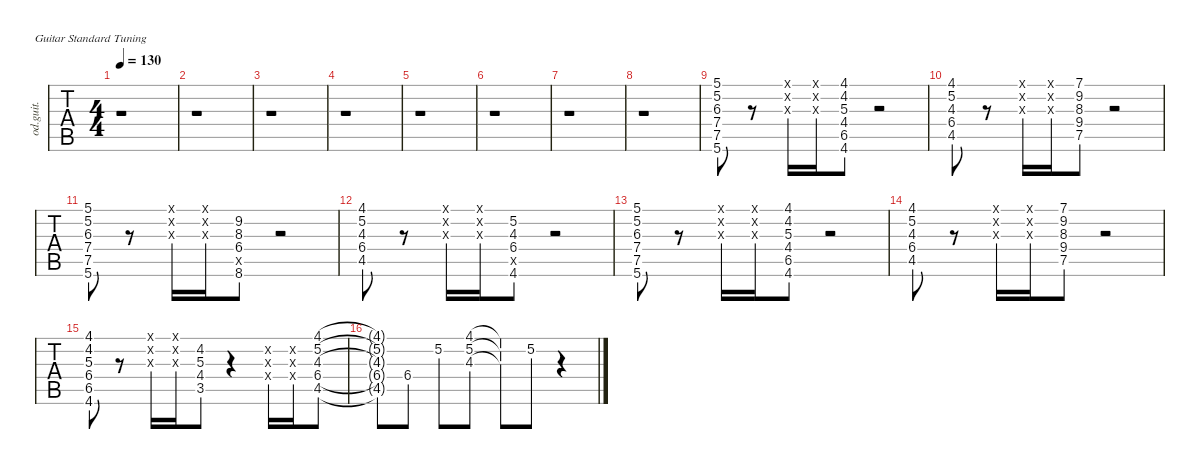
\defaultSystemsLayout 4
\hideDynamics
\bracketExtendMode nobrackets
\otherSystemsTrackNameOrientation horizontal
\track ("Overdriven Guitar" "od.guit.") {instrument overdrivenguitar}
\staff {tabs}
\tuning (E4 B3 G3 D3 A2 E2)
\ts (4 4)
\tempo 130
\clef g2
\ks c
r.1{dy mf} |
r.1 |
r.1 |
r.1 |
r.1 |
r.1 |
r.1 |
r.1 |
(5.1{st} 5.2{st} 6.3{st acc #} 7.4{st} 7.5{st} 5.6{st}).8 r.8 (0.1{x} 0.2{x} 0.3{x}).16 (0.1{x} 0.2{x} 0.3{x}).16 (4.2{st acc #} 5.3{st} 4.1{st acc #} 4.4{st acc #} 6.5{st acc #} 4.6{st acc #}).8 r.2 |
(4.1{acc #} 5.2 4.3{st} 6.4{acc #} 4.5{acc #}).8 r.8 (0.1{x} 0.2{x} 0.3{x}).16 (0.1{x} 0.2{x} 0.3{x}).16 (7.1 9.2{acc #} 8.3{st acc #} 9.4 7.5).8 r.2 |
(5.1 5.2 6.3{st acc #} 7.4 7.5 5.6).8 r.8 (0.1{x} 0.2{x} 0.3{x}).16 (0.1{x} 0.2{x} 0.3{x}).16 (9.2{acc #} 8.3{st acc #} 6.4{acc #} 7.5{x} 8.6).8 r.2 |
(4.1{acc #} 5.2 4.3{st} 6.4{acc #} 4.5{acc #}).8 r.8 (0.1{x} 0.2{x} 0.3{x}).16 (0.1{x} 0.2{x} 0.3{x}).16 (5.2 4.3{st} 6.4{acc #} 7.5{x} 4.6{acc #}).8 r.2 |
(5.1 5.2 6.3{st acc #} 7.4 7.5 5.6).8 r.8 (0.1{x} 0.2{x} 0.3{x}).16 (0.1{x} 0.2{x} 0.3{x}).16 (4.1{acc #} 4.2{acc #} 5.3{st} 4.4{acc #} 6.5{acc #} 4.6{acc #}).8 r.2 |
(4.1{acc #} 5.2 4.3{st} 6.4{acc #} 4.5{acc #}).8 r.8 (0.1{x} 0.2{x} 0.3{x}).16 (0.1{x} 0.2{x} 0.3{x}).16 (7.1 9.2{acc #} 8.3{st acc #} 9.4 7.5).8 r.2 |
(4.1{acc #} 4.2{acc #} 5.3{st} 6.4{acc #} 6.5{acc #} 4.6{acc #}).8 r.8 (0.1{x} 0.2{x} 0.3{x}).16 (0.1{x} 0.2{x} 0.3{x}).16 (4.2{acc #} 5.3{st} 4.4{acc #} 3.5).8 r.4 (0.2{x} 0.3{x} 0.4{x}).16 (0.2{x} 0.3{x} 0.4{x}).16 (4.1{acc #} 5.2 4.3 6.4{acc #} 4.5{acc #}).8 |
(4.1{t acc #} 5.2{t} 4.3{t} 6.4{t acc #} 4.5{t acc #}).8 6.4{acc #}.8 5.2.8 (4.1{acc #} 5.2 4.3).8 (4.1{t acc #} 5.2{t} 4.3{t}).8 5.2.8 r.4
